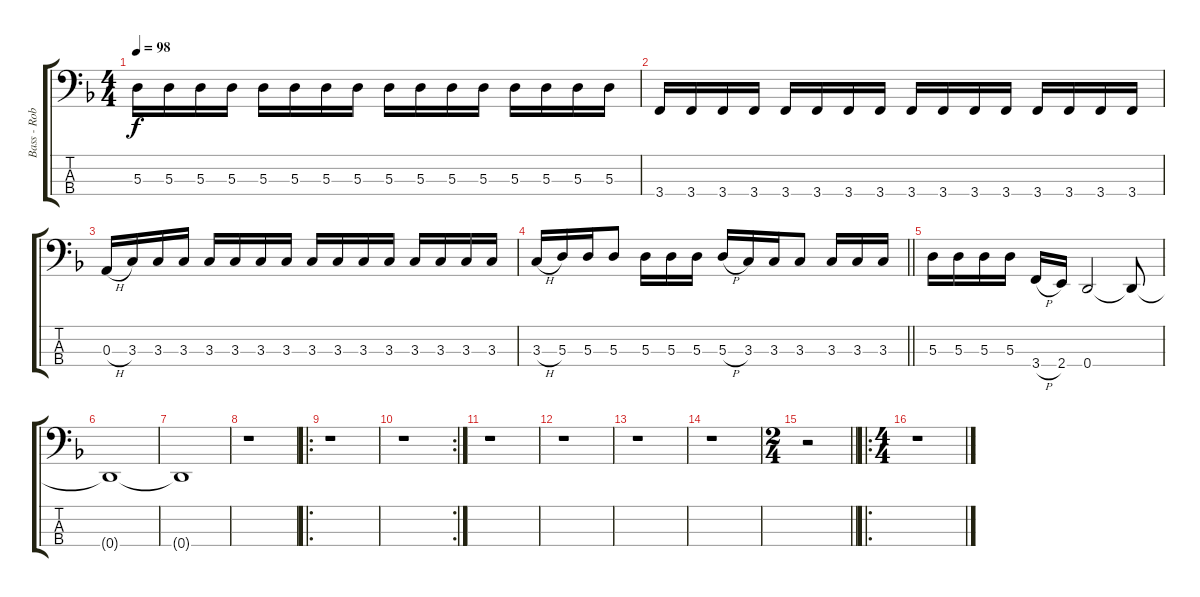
\track ("Bass - Rob" "Bass - Rob") {instrument electricbasspick}
\staff {score tabs}
\tuning (G2 D2 A1 D1) {hide}
\ts (4 4)
\tempo 98
\clef f4
\ks f
5.3.16{dy f} 5.3.16 5.3.16 5.3.16 5.3.16 5.3.16 5.3.16 5.3.16 5.3.16 5.3.16 5.3.16 5.3.16 5.3.16 5.3.16 5.3.16 5.3.16 |
3.4.16 3.4.16 3.4.16 3.4.16 3.4.16 3.4.16 3.4.16 3.4.16 3.4.16 3.4.16 3.4.16 3.4.16 3.4.16 3.4.16 3.4.16 3.4.16 |
0.3{h}.16 3.3.16 3.3.16 3.3.16 3.3.16 3.3.16 3.3.16 3.3.16 3.3.16 3.3.16 3.3.16 3.3.16 3.3.16 3.3.16 3.3.16 3.3.16 |
\barLineRight lightlight
3.3{h}.16 5.3.16 5.3.16 5.3.8 5.3.16 5.3.16 5.3.16 5.3{h}.16 3.3.16 3.3.16 3.3.8 3.3.16 3.3.16 3.3.16 |
5.3.16 5.3.16 5.3.16 5.3.16 3.4{h}.16 2.4.16 0.4.2 0.4{t}.8 |
0.4{t}.1 |
0.4{t}.1 |
r.1 |
\ro
r.1 |
\rc 2
r.1 |
r.1 |
r.1 |
r.1 |
r.1 |
\ts (2 4)
\barLineRight lightlight
r.2 |
\ro
\ts (4 4)
r.1
